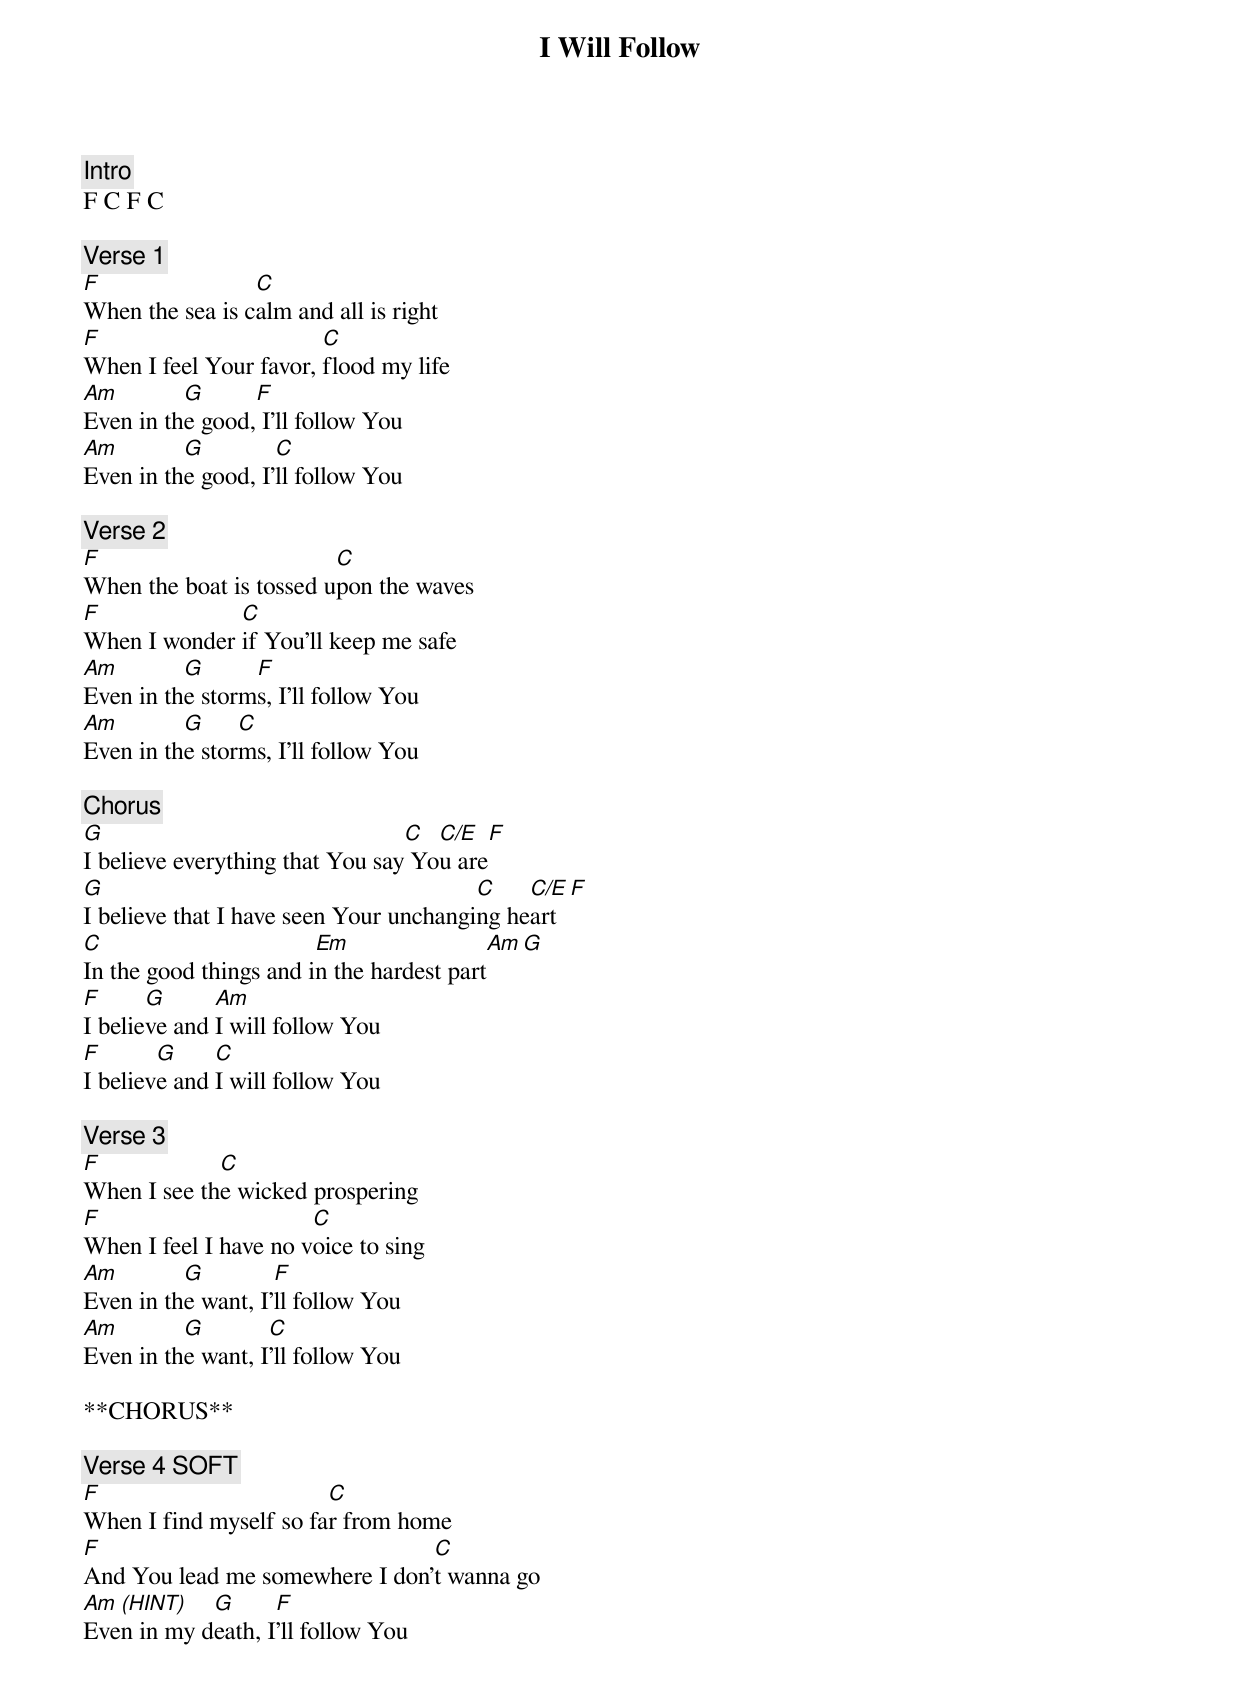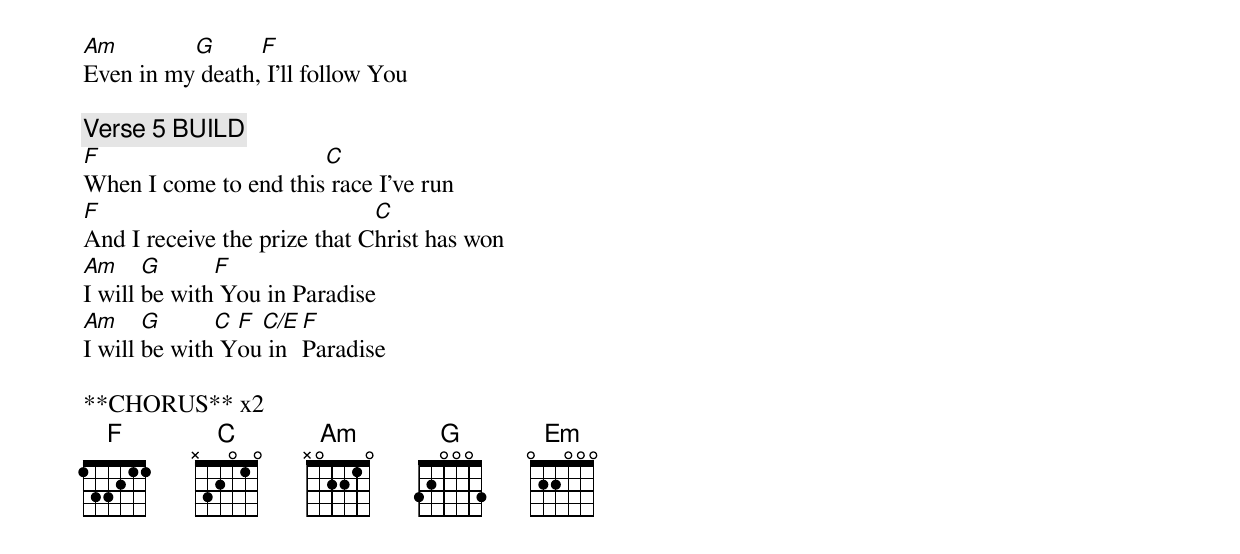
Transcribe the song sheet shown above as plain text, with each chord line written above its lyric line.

I Will Follow

[Intro]
F C F C

[Verse 1]
F         	 C
When the sea is calm and all is right
F                       C
When I feel Your favor, flood my life
Am        G      F
Even in the good, I'll follow You
Am        G         C
Even in the good, I'll follow You

[Verse 2]
F                        C
When the boat is tossed upon the waves
F             C
When I wonder if You'll keep me safe
Am        G      F
Even in the storms, I'll follow You
Am        G     C
Even in the storms, I'll follow You

[Chorus]
G                                C  C/E    F
I believe everything that You say You are
G                                       C    C/E F
I believe that I have seen Your unchanging heart
C                       Em                 Am  G
In the good things and in the hardest part
F      G      Am
I believe and I will follow You
F       G     C
I believe and I will follow You

[Verse 3]
F            C
When I see the wicked prospering
F                      C
When I feel I have no voice to sing
Am        G         F
Even in the want, I'll follow You
Am        G        C
Even in the want, I'll follow You

**CHORUS**

[Verse 4] SOFT
F           		C
When I find myself so far from home
F           		        C
And You lead me somewhere I don't wanna go
Am (HINT)   G      F
Even in my death, I'll follow You
Am        G      F
Even in my death, I'll follow You

[Verse 5] BUILD
F           	       C
When I come to end this race I've run
F                             C
And I receive the prize that Christ has won
Am     G      F
I will be with You in Paradise
Am     G      C F C/E F
I will be with You in Paradise

**CHORUS** x2
